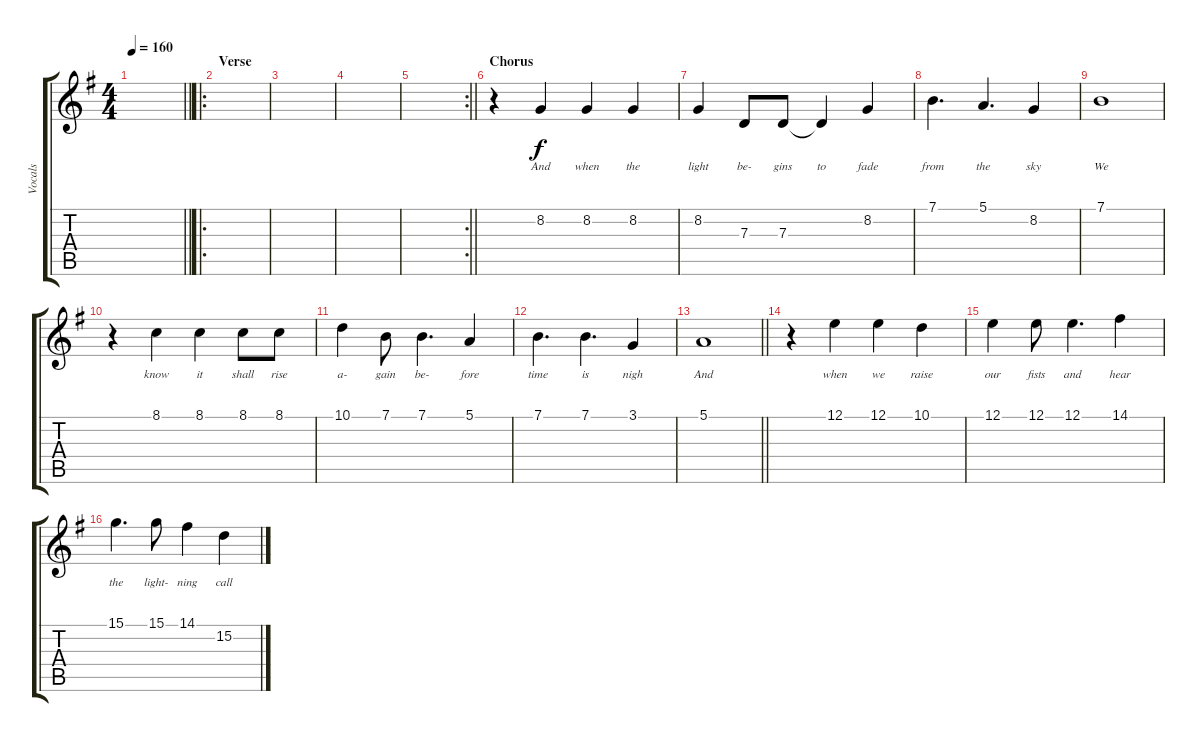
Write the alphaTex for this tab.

\track ("Vocals" "Vocals") {instrument violin}
\staff {score tabs}
\tuning (E4 B3 G3 D3 A2 E2) {hide}
\ts (4 4)
\tempo 160
\clef g2
\barLineRight lightlight
\ks eminor
|
\ro
\section ("" "Verse")
|
|
|
\rc 2
\barLineRight lightlight
|
\section ("" "Chorus")
r.4 8.2.4{lyrics (0 "And") lyrics (1 "") lyrics (2 "") lyrics (3 "") lyrics (4 "")} 8.2.4{lyrics (0 "when") lyrics (1 "") lyrics (2 "") lyrics (3 "") lyrics (4 "")} 8.2.4{lyrics (0 "the") lyrics (1 "") lyrics (2 "") lyrics (3 "") lyrics (4 "")} |
8.2.4{lyrics (0 "light") lyrics (1 "") lyrics (2 "") lyrics (3 "") lyrics (4 "")} 7.3.8{lyrics (0 "be-") lyrics (1 "") lyrics (2 "") lyrics (3 "") lyrics (4 "")} 7.3.8{lyrics (0 "gins") lyrics (1 "") lyrics (2 "") lyrics (3 "") lyrics (4 "")} 7.3{t}.4{lyrics (0 "to") lyrics (1 "") lyrics (2 "") lyrics (3 "") lyrics (4 "")} 8.2.4{lyrics (0 "fade") lyrics (1 "") lyrics (2 "") lyrics (3 "") lyrics (4 "")} |
7.1.4{d lyrics (0 "from") lyrics (1 "") lyrics (2 "") lyrics (3 "") lyrics (4 "")} 5.1.4{d lyrics (0 "the") lyrics (1 "") lyrics (2 "") lyrics (3 "") lyrics (4 "")} 8.2.4{lyrics (0 "sky") lyrics (1 "") lyrics (2 "") lyrics (3 "") lyrics (4 "")} |
7.1.1{lyrics (0 "We") lyrics (1 "") lyrics (2 "") lyrics (3 "") lyrics (4 "")} |
r.4 8.1.4{lyrics (0 "know") lyrics (1 "") lyrics (2 "") lyrics (3 "") lyrics (4 "")} 8.1.4{lyrics (0 "it") lyrics (1 "") lyrics (2 "") lyrics (3 "") lyrics (4 "")} 8.1.8{lyrics (0 "shall") lyrics (1 "") lyrics (2 "") lyrics (3 "") lyrics (4 "")} 8.1.8{lyrics (0 "rise") lyrics (1 "") lyrics (2 "") lyrics (3 "") lyrics (4 "")} |
10.1.4{lyrics (0 "a-") lyrics (1 "") lyrics (2 "") lyrics (3 "") lyrics (4 "")} 7.1.8{lyrics (0 "gain") lyrics (1 "") lyrics (2 "") lyrics (3 "") lyrics (4 "")} 7.1.4{d lyrics (0 "be-") lyrics (1 "") lyrics (2 "") lyrics (3 "") lyrics (4 "")} 5.1.4{lyrics (0 "fore") lyrics (1 "") lyrics (2 "") lyrics (3 "") lyrics (4 "")} |
7.1.4{d lyrics (0 "time") lyrics (1 "") lyrics (2 "") lyrics (3 "") lyrics (4 "")} 7.1.4{d lyrics (0 "is") lyrics (1 "") lyrics (2 "") lyrics (3 "") lyrics (4 "")} 3.1.4{lyrics (0 "nigh") lyrics (1 "") lyrics (2 "") lyrics (3 "") lyrics (4 "")} |
\barLineRight lightlight
5.1.1{lyrics (0 "And") lyrics (1 "") lyrics (2 "") lyrics (3 "") lyrics (4 "")} |
r.4 12.1.4{lyrics (0 "when") lyrics (1 "") lyrics (2 "") lyrics (3 "") lyrics (4 "")} 12.1.4{lyrics (0 "we") lyrics (1 "") lyrics (2 "") lyrics (3 "") lyrics (4 "")} 10.1.4{lyrics (0 "raise") lyrics (1 "") lyrics (2 "") lyrics (3 "") lyrics (4 "")} |
12.1.4{lyrics (0 "our") lyrics (1 "") lyrics (2 "") lyrics (3 "") lyrics (4 "")} 12.1.8{lyrics (0 "fists") lyrics (1 "") lyrics (2 "") lyrics (3 "") lyrics (4 "")} 12.1.4{d lyrics (0 "and") lyrics (1 "") lyrics (2 "") lyrics (3 "") lyrics (4 "")} 14.1.4{lyrics (0 "hear") lyrics (1 "") lyrics (2 "") lyrics (3 "") lyrics (4 "")} |
15.1.4{d lyrics (0 "the") lyrics (1 "") lyrics (2 "") lyrics (3 "") lyrics (4 "")} 15.1.8{lyrics (0 "light-") lyrics (1 "") lyrics (2 "") lyrics (3 "") lyrics (4 "")} 14.1.4{lyrics (0 "ning") lyrics (1 "") lyrics (2 "") lyrics (3 "") lyrics (4 "")} 15.2.4{lyrics (0 "call") lyrics (1 "") lyrics (2 "") lyrics (3 "") lyrics (4 "")}
